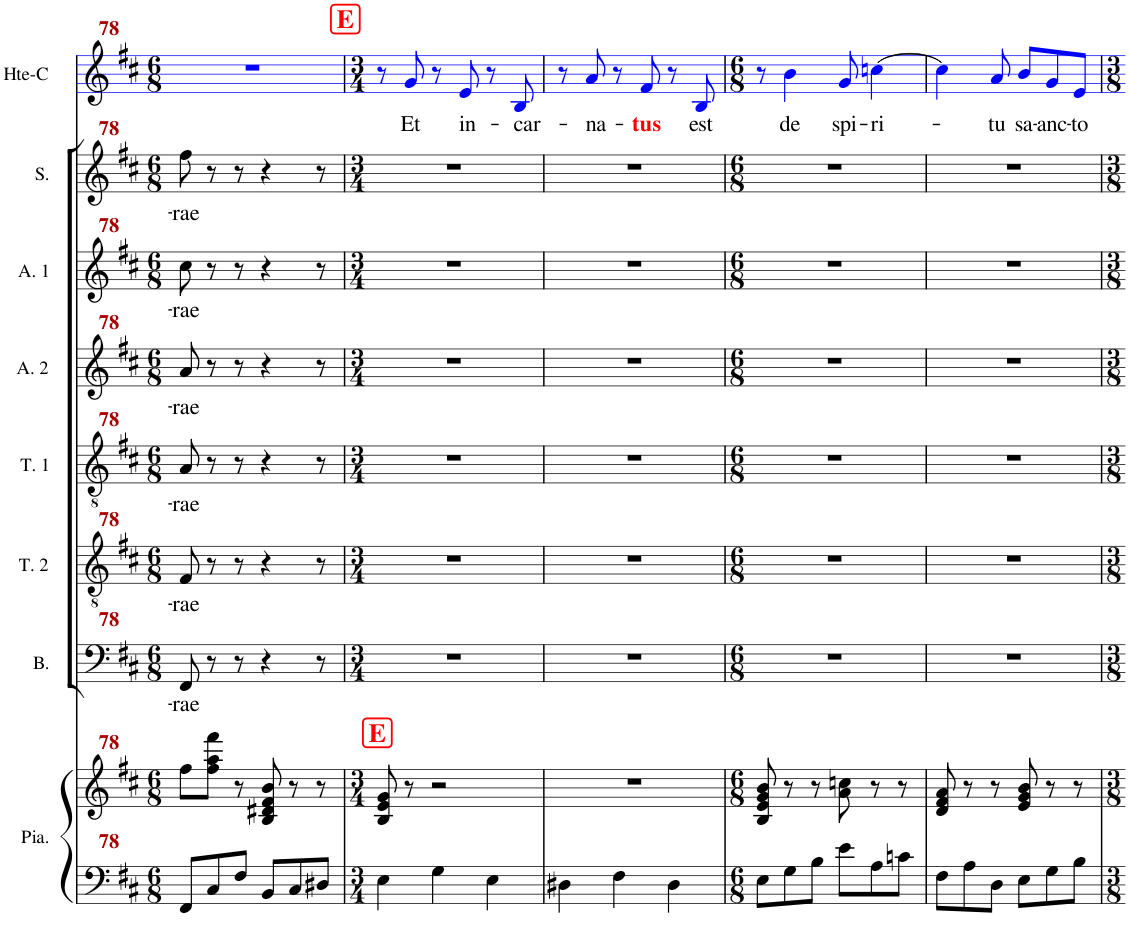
**kern	**kern	**kern	**text	**kern	**text	**kern	**text	**kern	**text	**kern	**text	**kern	**text	**kern	**text
*part8	*part8	*part7	*part7	*part6	*part6	*part5	*part5	*part4	*part4	*part3	*part3	*part2	*part2	*part1	*part1
*staff9	*staff8	*staff7	*staff7	*staff6	*staff6	*staff5	*staff5	*staff4	*staff4	*staff3	*staff3	*staff2	*staff2	*staff1	*staff1
*I"Piano	*	*I"Basse	*	*I"Ténor 2	*	*I"Ténor 1	*	*I"Alto 2	*	*I"Alto 1	*	*I"Soprano	*	*I"Haute-Contre	*
*I'Pno.	*	*I'B.	*	*I'T. 2	*	*I'T. 1	*	*I'A. 2	*	*I'A. 1	*	*I'S.	*	*I'Hte-C	*
!!LO:PB:g=z
*clefF4	*clefG2	*clefF4	*	*clefGv2	*	*clefGv2	*	*clefG2	*	*clefG2	*	*clefG2	*	*clefG2	*
*k[f#c#]	*k[f#c#]	*k[f#c#]	*	*k[f#c#]	*	*k[f#c#]	*	*k[f#c#]	*	*k[f#c#]	*	*k[f#c#]	*	*k[f#c#]	*
*M6/8	*M6/8	*M6/8	*	*M6/8	*	*M6/8	*	*M6/8	*	*M6/8	*	*M6/8	*	*M6/8	*
=78	=78	=78	=78	=78	=78	=78	=78	=78	=78	=78	=78	=78	=78	=78	=78
!	!	!	!LO:LY:b	!	!LO:LY:b	!	!LO:LY:b	!	!LO:LY:b	!	!LO:LY:b	!	!LO:LY:b	!	!
8FF#/L	8ff#\L	8FF#/	-rae	8F#/	-rae	8A/	-rae	8a/	-rae	8cc#\	-rae	8ff#\	-rae	2.r	.
8C#/	8ff#\ 8aa\ 8fff#\J	8r	.	8r	.	8r	.	8r	.	8r	.	8r	.	.	.
8F#/J	8r	8r	.	8r	.	8r	.	8r	.	8r	.	8r	.	.	.
8BB/L	8B/ 8d#X/ 8f#/ 8b/	4r	.	4r	.	4r	.	4r	.	4r	.	4r	.	.	.
8C#/	8r	.	.	.	.	.	.	.	.	.	.	.	.	.	.
8D#X/J	8r	8r	.	8r	.	8r	.	8r	.	8r	.	8r	.	.	.
=79	=79	=79	=79	=79	=79	=79	=79	=79	=79	=79	=79	=79	=79	=79	=79
*M3/4	*M3/4	*M3/4	*	*M3/4	*	*M3/4	*	*M3/4	*	*M3/4	*	*M3/4	*	*M3/4	*
!	!LO:TX:a:B:color=#FF0000:t=E	!	!	!	!	!	!	!	!	!	!	!	!	!	!
4E\	8B/ 8e/ 8g/	2.r	.	2.r	.	2.r	.	2.r	.	2.r	.	2.r	.	8r	.
!	!	!	!	!	!	!	!	!	!	!	!	!	!	!	!LO:LY:b
.	8r	.	.	.	.	.	.	.	.	.	.	.	.	8gi/	Et
4G\	2r	.	.	.	.	.	.	.	.	.	.	.	.	8r	.
!	!	!	!	!	!	!	!	!	!	!	!	!	!	!	!LO:LY:b
.	.	.	.	.	.	.	.	.	.	.	.	.	.	8ei/	in-
4E\	.	.	.	.	.	.	.	.	.	.	.	.	.	8r	.
!	!	!	!	!	!	!	!	!	!	!	!	!	!	!	!LO:LY:b
.	.	.	.	.	.	.	.	.	.	.	.	.	.	8Bi/	-car-
=80	=80	=80	=80	=80	=80	=80	=80	=80	=80	=80	=80	=80	=80	=80	=80
4D#X\	2.r	2.r	.	2.r	.	2.r	.	2.r	.	2.r	.	2.r	.	8r	.
!	!	!	!	!	!	!	!	!	!	!	!	!	!	!	!LO:LY:b
.	.	.	.	.	.	.	.	.	.	.	.	.	.	8ai/	-na-
4F#\	.	.	.	.	.	.	.	.	.	.	.	.	.	8r	.
!	!	!	!	!	!	!	!	!	!	!	!	!	!	!	!LO:LY:b:color=#FF0000
.	.	.	.	.	.	.	.	.	.	.	.	.	.	8f#i/	-tus
4D#\	.	.	.	.	.	.	.	.	.	.	.	.	.	8r	.
!	!	!	!	!	!	!	!	!	!	!	!	!	!	!	!LO:LY:b
.	.	.	.	.	.	.	.	.	.	.	.	.	.	8Bi/	est
=81	=81	=81	=81	=81	=81	=81	=81	=81	=81	=81	=81	=81	=81	=81	=81
*M6/8	*M6/8	*M6/8	*	*M6/8	*	*M6/8	*	*M6/8	*	*M6/8	*	*M6/8	*	*M6/8	*
8E\L	8B/ 8e/ 8g/ 8b/	2.r	.	2.r	.	2.r	.	2.r	.	2.r	.	2.r	.	8r	.
!	!	!	!	!	!	!	!	!	!	!	!	!	!	!	!LO:LY:b
8G\	8r	.	.	.	.	.	.	.	.	.	.	.	.	4bi\	de
8B\J	8r	.	.	.	.	.	.	.	.	.	.	.	.	.	.
!	!	!	!	!	!	!	!	!	!	!	!	!	!	!	!LO:LY:b
8e\L	8a\ 8ccn\	.	.	.	.	.	.	.	.	.	.	.	.	8gi/	spi-
!	!	!	!	!	!	!	!	!	!	!	!	!	!	!	!LO:LY:b
8A\	8r	.	.	.	.	.	.	.	.	.	.	.	.	[4ccni\	-ri-
8cn\J	8r	.	.	.	.	.	.	.	.	.	.	.	.	.	.
=82	=82	=82	=82	=82	=82	=82	=82	=82	=82	=82	=82	=82	=82	=82	=82
8F#\L	8d/ 8f#/ 8a/	2.r	.	2.r	.	2.r	.	2.r	.	2.r	.	2.r	.	4cci\]	.
8A\	8r	.	.	.	.	.	.	.	.	.	.	.	.	.	.
!	!	!	!	!	!	!	!	!	!	!	!	!	!	!	!LO:LY:b
8D\J	8r	.	.	.	.	.	.	.	.	.	.	.	.	8ai/	-tu
!	!	!	!	!	!	!	!	!	!	!	!	!	!	!	!LO:LY:b
8E\L	8e/ 8g/ 8b/	.	.	.	.	.	.	.	.	.	.	.	.	8bi/L	sa-
!	!	!	!	!	!	!	!	!	!	!	!	!	!	!	!LO:LY:b
8G\	8r	.	.	.	.	.	.	.	.	.	.	.	.	8gi/	-anc-
!	!	!	!	!	!	!	!	!	!	!	!	!	!	!	!LO:LY:b
8B\J	8r	.	.	.	.	.	.	.	.	.	.	.	.	8ei/J	-to
=	=	=	=	=	=	=	=	=	=	=	=	=	=	=	=
*-	*-	*-	*-	*-	*-	*-	*-	*-	*-	*-	*-	*-	*-	*-	*-
